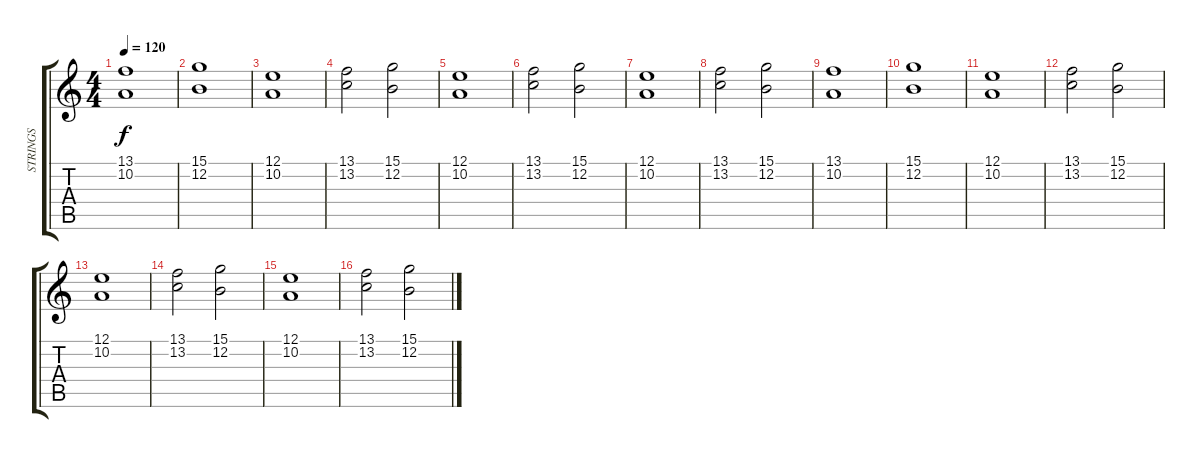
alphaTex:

\track ("STRINGS" "STRINGS") {instrument stringensemble1}
\staff {score tabs}
\tuning (E4 B3 G3 D3 A2 E2) {hide}
\ts (4 4)
\tempo 120
\clef g2
\ks c
(13.1 10.2).1{dy f} |
(15.1 12.2).1 |
(12.1 10.2).1 |
(13.1 13.2).2 (15.1 12.2).2 |
(12.1 10.2).1 |
(13.1 13.2).2 (15.1 12.2).2 |
(12.1 10.2).1 |
(13.1 13.2).2 (15.1 12.2).2 |
(13.1 10.2).1 |
(15.1 12.2).1 |
(12.1 10.2).1 |
(13.1 13.2).2 (15.1 12.2).2 |
(12.1 10.2).1 |
(13.1 13.2).2 (15.1 12.2).2 |
(12.1 10.2).1 |
(13.1 13.2).2 (15.1 12.2).2
